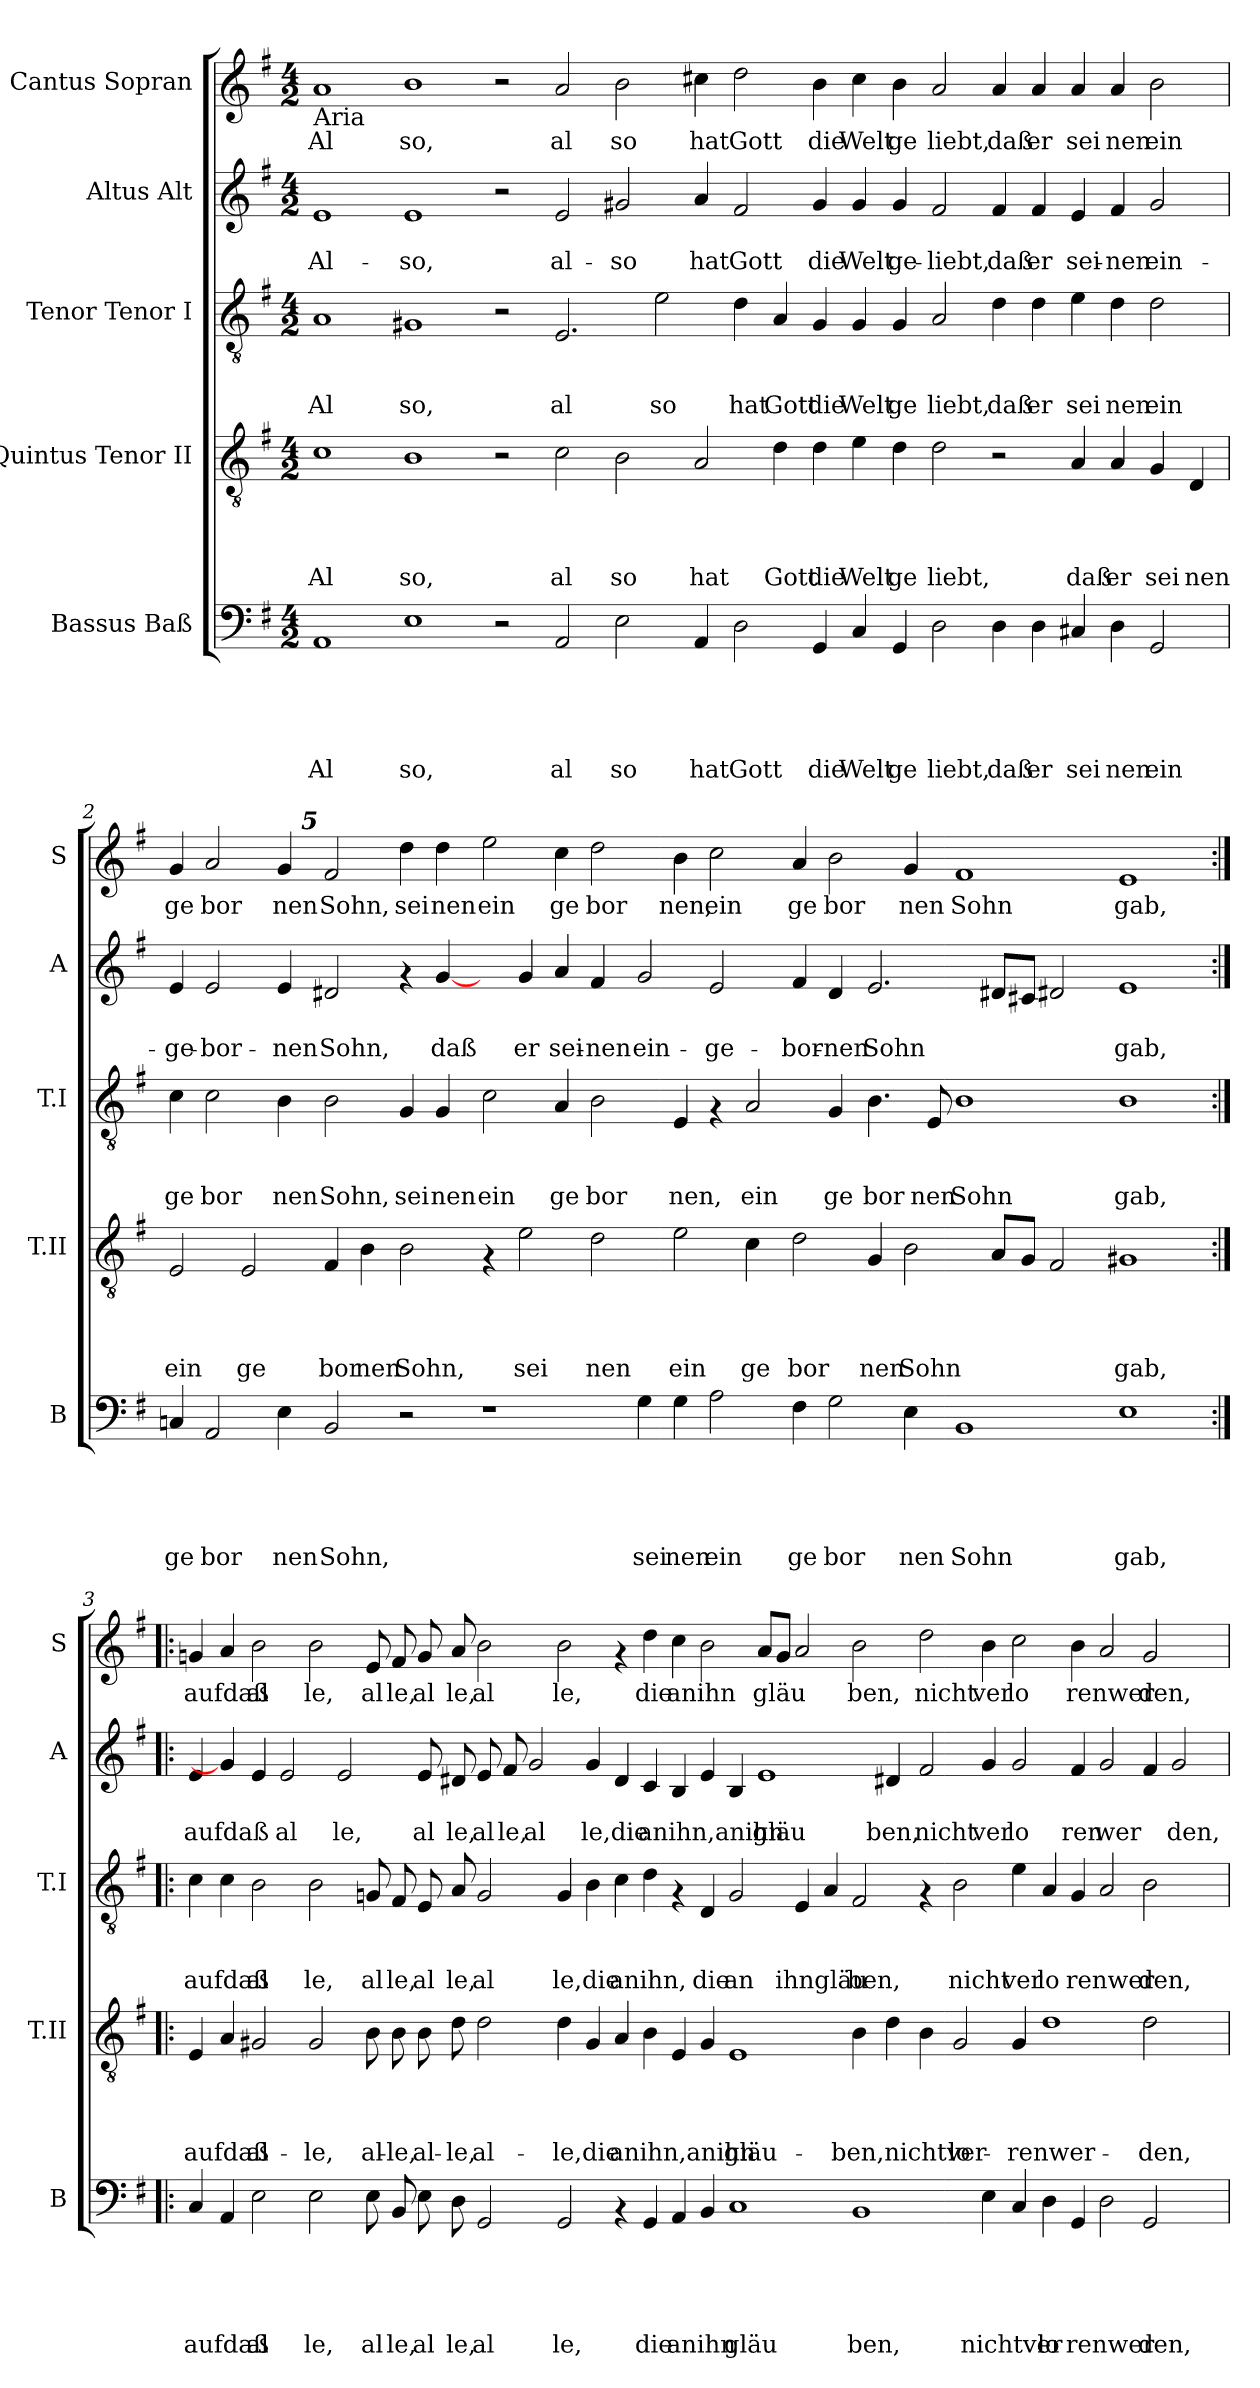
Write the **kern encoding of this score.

**kern	**text	**text	**text	**text	**text	**kern	**text	**text	**text	**text	**kern	**text	**text	**text	**kern	**text	**text	**kern	**text
*part5	*part5	*part5	*part5	*part5	*part5	*part4	*part4	*part4	*part4	*part4	*part3	*part3	*part3	*part3	*part2	*part2	*part2	*part1	*part1
*staff5	*staff5	*staff5	*staff5	*staff5	*staff5	*staff4	*staff4	*staff4	*staff4	*staff4	*staff3	*staff3	*staff3	*staff3	*staff2	*staff2	*staff2	*staff1	*staff1
*I"Bassus Baß	*	*	*	*	*	*I"Quintus Tenor II	*	*	*	*	*I"Tenor Tenor I	*	*	*	*I"Altus Alt	*	*	*I"Cantus Sopran	*
*I'B	*	*	*	*	*	*I'T.II	*	*	*	*	*I'T.I	*	*	*	*I'A	*	*	*I'S	*
*clefF4	*	*	*	*	*	*clefGv2	*	*	*	*	*clefGv2	*	*	*	*clefG2	*	*	*clefG2	*
*k[f#]	*	*	*	*	*	*k[f#]	*	*	*	*	*k[f#]	*	*	*	*k[f#]	*	*	*k[f#]	*
*G:	*	*	*	*	*	*G:	*	*	*	*	*G:	*	*	*	*G:	*	*	*G:	*
*M4/2	*	*	*	*	*	*M4/2	*	*	*	*	*M4/2	*	*	*	*M4/2	*	*	*M4/2	*
=1	=1	=1	=1	=1	=1	=1	=1	=1	=1	=1	=1	=1	=1	=1	=1	=1	=1	=1	=1
!	!	!	!	!	!	!	!	!	!	!	!	!	!	!	!	!	!	!LO:TX:b:t=Aria	!
!	!	!	!	!	!LO:LY:b	!	!	!	!	!LO:LY:b	!	!	!	!LO:LY:b	!	!	!LO:LY:b	!	!LO:LY:b
1AA	.	.	.	.	Al	1c	.	.	.	Al	1A	.	.	Al	1e	.	Al-	1a	Al
!	!	!	!	!	!LO:LY:b	!	!	!	!	!LO:LY:b	!	!	!	!LO:LY:b	!	!	!LO:LY:b	!	!LO:LY:b
1E	.	.	.	.	so,	1B	.	.	.	so,	1G#X	.	.	so,	1e	.	-so,	1b	so,
2r	.	.	.	.	.	2r	.	.	.	.	2r	.	.	.	2r	.	.	2r	.
!	!	!	!	!	!LO:LY:b	!	!	!	!	!LO:LY:b	!	!	!	!LO:LY:b	!	!	!LO:LY:b	!	!LO:LY:b
2AA/	.	.	.	.	al	2c\	.	.	.	al	2.E/	.	.	al	2e/	.	al-	2a/	al
!	!	!	!	!	!LO:LY:b	!	!	!	!	!LO:LY:b	!	!	!	!	!	!	!LO:LY:b	!	!LO:LY:b
2E\	.	.	.	.	so	2B\	.	.	.	so	.	.	.	.	2g#X/	.	-so	2b\	so
!	!	!	!	!	!	!	!	!	!	!	!	!	!	!LO:LY:b	!	!	!	!	!
.	.	.	.	.	.	.	.	.	.	.	2e\	.	.	so	.	.	.	.	.
!	!	!	!	!	!LO:LY:b	!	!	!	!	!LO:LY:b	!	!	!	!	!	!	!LO:LY:b	!	!LO:LY:b
4AA/	.	.	.	.	hat	2A/	.	.	.	hat	.	.	.	.	4a/	.	hat	4cc#X\	hat
!	!	!	!	!	!LO:LY:b	!	!	!	!	!	!	!	!	!LO:LY:b	!	!	!LO:LY:b	!	!LO:LY:b
2D\	.	.	.	.	Gott	.	.	.	.	.	4d\	.	.	hat	2f#/	.	Gott	2dd\	Gott
!	!	!	!	!	!	!	!	!	!	!LO:LY:b	!	!	!	!LO:LY:b	!	!	!	!	!
.	.	.	.	.	.	4d\	.	.	.	Gott	4A/	.	.	Gott	.	.	.	.	.
!	!	!	!	!	!LO:LY:b	!	!	!	!	!LO:LY:b	!	!	!	!LO:LY:b	!	!	!LO:LY:b	!	!LO:LY:b
4GG/	.	.	.	.	die	4d\	.	.	.	die	4G#/	.	.	die	4g#/	.	die	4b\	die
!	!	!	!	!	!LO:LY:b	!	!	!	!	!LO:LY:b	!	!	!	!LO:LY:b	!	!	!LO:LY:b	!	!LO:LY:b
4C/	.	.	.	.	Welt	4e\	.	.	.	Welt	4G#/	.	.	Welt	4g#/	.	Welt	4cc#\	Welt
!	!	!	!	!	!LO:LY:b	!	!	!	!	!LO:LY:b	!	!	!	!LO:LY:b	!	!	!LO:LY:b	!	!LO:LY:b
4GG/	.	.	.	.	ge	4d\	.	.	.	ge	4G#/	.	.	ge	4g#/	.	ge-	4b\	ge
!	!	!	!	!	!LO:LY:b	!	!	!	!	!LO:LY:b	!	!	!	!LO:LY:b	!	!	!LO:LY:b	!	!LO:LY:b
2D\	.	.	.	.	liebt,	2d\	.	.	.	liebt,	2A/	.	.	liebt,	2f#/	.	-liebt,	2a/	liebt,
!	!	!	!	!	!LO:LY:b	!	!	!	!	!	!	!	!	!LO:LY:b	!	!	!LO:LY:b	!	!LO:LY:b
4D\	.	.	.	.	daß	2r	.	.	.	.	4d\	.	.	daß	4f#/	.	daß	4a/	daß
!	!	!	!	!	!LO:LY:b	!	!	!	!	!	!	!	!	!LO:LY:b	!	!	!LO:LY:b	!	!LO:LY:b
4D\	.	.	.	.	er	.	.	.	.	.	4d\	.	.	er	4f#/	.	er	4a/	er
!	!	!	!	!	!LO:LY:b	!	!	!	!	!LO:LY:b	!	!	!	!LO:LY:b	!	!	!LO:LY:b	!	!LO:LY:b
4C#X/	.	.	.	.	sei	4A/	.	.	.	daß	4e\	.	.	sei	4e/	.	sei-	4a/	sei
!	!	!	!	!	!LO:LY:b	!	!	!	!	!LO:LY:b	!	!	!	!LO:LY:b	!	!	!LO:LY:b	!	!LO:LY:b
4D\	.	.	.	.	nen	4A/	.	.	.	er	4d\	.	.	nen	4f#/	.	-nen	4a/	nen
!	!	!	!	!	!LO:LY:b	!	!	!	!	!LO:LY:b	!	!	!	!LO:LY:b	!	!	!LO:LY:b	!	!LO:LY:b
2GG/	.	.	.	.	ein	4G/	.	.	.	sei	2d\	.	.	ein	2g#/	.	ein-	2b\	ein
!	!	!	!	!	!	!	!	!	!	!LO:LY:b	!	!	!	!	!	!	!	!	!
.	.	.	.	.	.	4D/	.	.	.	nen	.	.	.	.	.	.	.	.	.
!!LO:LB:g=z
=2	=2	=2	=2	=2	=2	=2	=2	=2	=2	=2	=2	=2	=2	=2	=2	=2	=2	=2	=2
!	!	!	!	!	!LO:LY:b	!	!	!	!	!LO:LY:b	!	!	!	!LO:LY:b	!	!	!LO:LY:b	!	!LO:LY:b
*	*	*	*	*	*	*	*	*	*	*	*	*	*	*	*	*	*	*^	*
4Cn/	.	.	.	.	ge	2E/	.	.	.	ein	4c\	.	.	ge	4e/	.	-ge-	4g/	2..ryy	ge
!	!	!	!	!	!LO:LY:b	!	!	!	!	!	!	!	!	!LO:LY:b	!	!	!LO:LY:b	!	!	!LO:LY:b
2AA/	.	.	.	.	bor	.	.	.	.	.	2c\	.	.	bor	2e/	.	-bor-	2a/	.	bor
!	!	!	!	!	!	!	!	!	!	!LO:LY:b	!	!	!	!	!	!	!	!	!	!
.	.	.	.	.	.	2E/	.	.	.	ge	.	.	.	.	.	.	.	.	.	.
!	!	!	!	!	!LO:LY:b	!	!	!	!	!	!	!	!	!LO:LY:b	!	!	!LO:LY:b	!	!	!LO:LY:b
4E\	.	.	.	.	nen	.	.	.	.	.	4B\	.	.	nen	4e/	.	-nen	4g/	.	nen
!	!	!	!	!	!	!	!	!	!	!	!	!	!	!	!	!	!	!	!LO:TX:a:Bi:t=5	!
.	.	.	.	.	.	.	.	.	.	.	.	.	.	.	.	.	.	.	1ryy	.
!	!	!	!	!	!LO:LY:b	!	!	!	!	!LO:LY:b	!	!	!	!LO:LY:b	!	!	!LO:LY:b	!	!	!LO:LY:b
2BB/	.	.	.	.	Sohn,	4F#/	.	.	.	bor	2B\	.	.	Sohn,	2d#X/	.	Sohn,	2f#/	.	Sohn,
!	!	!	!	!	!	!	!	!	!	!LO:LY:b	!	!	!	!	!	!	!	!	!	!
.	.	.	.	.	.	4B\	.	.	.	nen	.	.	.	.	.	.	.	.	.	.
!	!	!	!	!	!	!	!	!	!	!LO:LY:b	!	!	!	!LO:LY:b	!	!	!	!	!	!LO:LY:b
2r	.	.	.	.	.	2B\	.	.	.	Sohn,	4G/	.	.	sei	4rf	.	.	4dd\	.	sei
!	!	!	!	!	!	!	!	!	!	!	!	!	!	!LO:LY:b	!	!	!LO:LY:b	!	!	!LO:LY:b
.	.	.	.	.	.	.	.	.	.	.	4G/	.	.	nen	[4g/	.	daß	4dd\	.	nen
.	.	.	.	.	.	.	.	.	.	.	.	.	.	.	.	.	.	.	1ryy	.
!	!	!	!	!	!	!	!	!	!	!	!	!	!	!LO:LY:b	!	!	!	!	!	!LO:LY:b
1r	.	.	.	.	.	4rF	.	.	.	.	2c\	.	.	ein	4ryy	.	.	2ee\	.	ein
!	!	!	!	!	!	!	!	!	!	!LO:LY:b	!	!	!	!	!	!	!LO:LY:b	!	!	!
.	.	.	.	.	.	2e\	.	.	.	sei	.	.	.	.	4g/	.	er	.	.	.
!	!	!	!	!	!	!	!	!	!	!	!	!	!	!LO:LY:b	!	!	!LO:LY:b	!	!	!LO:LY:b
.	.	.	.	.	.	.	.	.	.	.	4A/	.	.	ge	4a/	.	sei-	4cc\	.	ge
!	!	!	!	!	!	!	!	!	!	!LO:LY:b	!	!	!	!LO:LY:b	!	!	!LO:LY:b	!	!	!LO:LY:b
.	.	.	.	.	.	2d\	.	.	.	nen	2B\	.	.	bor	4f#/	.	-nen	2dd\	.	bor
.	.	.	.	.	.	.	.	.	.	.	.	.	.	.	.	.	.	.	1ryy	.
!	!	!	!	!	!LO:LY:b	!	!	!	!	!	!	!	!	!	!	!	!LO:LY:b	!	!	!
4G\	.	.	.	.	sei	.	.	.	.	.	.	.	.	.	2g/	.	ein-	.	.	.
!	!	!	!	!	!LO:LY:b	!	!	!	!	!LO:LY:b	!	!	!	!LO:LY:b	!	!	!	!	!	!LO:LY:b
4G\	.	.	.	.	nen	2e\	.	.	.	ein	4E/	.	.	nen,	.	.	.	4b\	.	nen,
!	!	!	!	!	!LO:LY:b	!	!	!	!	!	!	!	!	!	!	!	!LO:LY:b	!	!	!LO:LY:b
2A\	.	.	.	.	ein	.	.	.	.	.	4rF	.	.	.	2e/	.	-ge-	2cc\	.	ein
!	!	!	!	!	!	!	!	!	!	!LO:LY:b	!	!	!	!LO:LY:b	!	!	!	!	!	!
.	.	.	.	.	.	4c\	.	.	.	ge	2A/	.	.	ein	.	.	.	.	.	.
.	.	.	.	.	.	.	.	.	.	.	.	.	.	.	.	.	.	.	1ryy	.
!	!	!	!	!	!LO:LY:b	!	!	!	!	!LO:LY:b	!	!	!	!	!	!	!LO:LY:b	!	!	!LO:LY:b
4F#\	.	.	.	.	ge	2d\	.	.	.	bor	.	.	.	.	4f#/	.	-bor-	4a/	.	ge
!	!	!	!	!	!LO:LY:b	!	!	!	!	!	!	!	!	!LO:LY:b	!	!	!LO:LY:b	!	!	!LO:LY:b
2G\	.	.	.	.	bor	.	.	.	.	.	4G/	.	.	ge	4d#/	.	-nen	2b\	.	bor
!	!	!	!	!	!	!	!	!	!	!LO:LY:b	!	!	!	!LO:LY:b	!	!	!LO:LY:b	!	!	!
.	.	.	.	.	.	4G/	.	.	.	nen	4.B\	.	.	bor	2.e/	.	Sohn	.	.	.
!	!	!	!	!	!LO:LY:b	!	!	!	!	!LO:LY:b	!	!	!	!	!	!	!	!	!	!LO:LY:b
4E\	.	.	.	.	nen	2B\	.	.	.	Sohn	.	.	.	.	.	.	.	4g/	.	nen
!	!	!	!	!	!	!	!	!	!	!	!	!	!	!LO:LY:b	!	!	!	!	!	!
.	.	.	.	.	.	.	.	.	.	.	8E/	.	.	nen	.	.	.	.	1ryy	.
!	!	!	!	!	!LO:LY:b	!	!	!	!	!	!	!	!	!LO:LY:b	!	!	!	!	!	!LO:LY:b
1BB	.	.	.	.	Sohn	.	.	.	.	.	1B	.	.	Sohn	.	.	.	1f#	.	Sohn
.	.	.	.	.	.	8A/L	.	.	.	.	.	.	.	.	8d#X/L	.	.	.	.	.
.	.	.	.	.	.	8G/J	.	.	.	.	.	.	.	.	8c#X/J	.	.	.	.	.
.	.	.	.	.	.	2F#/	.	.	.	.	.	.	.	.	2d#X/	.	.	.	.	.
.	.	.	.	.	.	.	.	.	.	.	.	.	.	.	.	.	.	.	1ryy	.
!	!	!	!	!	!LO:LY:b	!	!	!	!	!LO:LY:b	!	!	!	!LO:LY:b	!	!	!LO:LY:b	!	!	!LO:LY:b
1E	.	.	.	.	gab,	1G#X	.	.	.	gab,	1B	.	.	gab,	1e	.	gab,	1e	.	gab,
.	.	.	.	.	.	.	.	.	.	.	.	.	.	.	.	.	.	.	8ryy	.
!!LO:PB:g=z
=3:|!|:	=3:|!|:	=3:|!|:	=3:|!|:	=3:|!|:	=3:|!|:	=3:|!|:	=3:|!|:	=3:|!|:	=3:|!|:	=3:|!|:	=3:|!|:	=3:|!|:	=3:|!|:	=3:|!|:	=3:|!|:	=3:|!|:	=3:|!|:	=3:|!|:	=3:|!|:	=3:|!|:
!	!	!	!	!	!LO:LY:b	!	!	!	!	!LO:LY:b	!	!	!	!LO:LY:b	!	!	!LO:LY:b	!	!	!LO:LY:b
*	*	*	*	*	*	*	*	*	*	*	*	*	*	*	*	*	*	*v	*v	*
4C/	.	.	.	.	aufdaß	4E/	.	.	.	aufdaß	4c\	.	.	aufdaß	4e/	.	aufdaß	4gn/	aufdaß
4AA/	.	.	.	.	.	4A/	.	.	.	.	4c\	.	.	.	4g/]	.	.	4a/	.
!	!	!	!	!	!LO:LY:b	!	!	!	!	!LO:LY:b	!	!	!	!LO:LY:b	!	!	!	!	!LO:LY:b
2E\	.	.	.	.	al	2G#X/	.	.	.	al-	2B\	.	.	al	4e/	.	.	2b\	al
!	!	!	!	!	!	!	!	!	!	!	!	!	!	!	!	!	!LO:LY:b	!	!
.	.	.	.	.	.	.	.	.	.	.	.	.	.	.	2e/	.	al	.	.
!	!	!	!	!	!LO:LY:b	!	!	!	!	!LO:LY:b	!	!	!	!LO:LY:b	!	!	!	!	!LO:LY:b
2E\	.	.	.	.	le,	2G#/	.	.	.	-le,	2B\	.	.	le,	.	.	.	2b\	le,
!	!	!	!	!	!	!	!	!	!	!	!	!	!	!	!	!	!LO:LY:b	!	!
.	.	.	.	.	.	.	.	.	.	.	.	.	.	.	2e/	.	le,	.	.
!	!	!	!	!	!LO:LY:b	!	!	!	!	!LO:LY:b	!	!	!	!LO:LY:b	!	!	!	!	!LO:LY:b
8E\	.	.	.	.	al	8B\	.	.	.	al-	8Gn/	.	.	al	.	.	.	8e/	al
!	!	!	!	!	!LO:LY:b	!	!	!	!	!LO:LY:b	!	!	!	!LO:LY:b	!	!	!	!	!LO:LY:b
8BB/	.	.	.	.	le,	8B\	.	.	.	-le,	8F#/	.	.	le,	.	.	.	8f#/	le,
!	!	!	!	!	!LO:LY:b	!	!	!	!	!LO:LY:b	!	!	!	!LO:LY:b	!	!	!LO:LY:b	!	!LO:LY:b
8E\	.	.	.	.	al	8B\	.	.	.	al-	8E/	.	.	al	8e/	.	al	8g/	al
!	!	!	!	!	!LO:LY:b	!	!	!	!	!LO:LY:b	!	!	!	!LO:LY:b	!	!	!LO:LY:b	!	!LO:LY:b
8D\	.	.	.	.	le,	8d\	.	.	.	-le,	8A/	.	.	le,	8d#X/	.	le,	8a/	le,
!	!	!	!	!	!LO:LY:b	!	!	!	!	!LO:LY:b	!	!	!	!LO:LY:b	!	!	!LO:LY:b	!	!LO:LY:b
2GG/	.	.	.	.	al	2d\	.	.	.	al-	2G/	.	.	al	8e/	.	al	2b\	al
!	!	!	!	!	!	!	!	!	!	!	!	!	!	!	!	!	!LO:LY:b	!	!
.	.	.	.	.	.	.	.	.	.	.	.	.	.	.	8f#/	.	le,	.	.
!	!	!	!	!	!	!	!	!	!	!	!	!	!	!	!	!	!LO:LY:b	!	!
.	.	.	.	.	.	.	.	.	.	.	.	.	.	.	2g/	.	al	.	.
!	!	!	!	!	!LO:LY:b	!	!	!	!	!LO:LY:b	!	!	!	!LO:LY:b	!	!	!	!	!LO:LY:b
2GG/	.	.	.	.	le,	4d\	.	.	.	-le,die	4G/	.	.	le,die	.	.	.	2b\	le,
!	!	!	!	!	!	!	!	!	!	!	!	!	!	!	!	!	!LO:LY:b	!	!
.	.	.	.	.	.	4G#/	.	.	.	.	4B\	.	.	.	4g/	.	le,die	.	.
!	!	!	!	!	!	!	!	!	!	!LO:LY:b	!	!	!	!LO:LY:b	!	!	!	!	!
4rAA	.	.	.	.	.	4A/	.	.	.	anihn,anihn	4c\	.	.	anihn,	4d#/	.	.	4rf	.
!	!	!	!	!	!LO:LY:b	!	!	!	!	!	!	!	!	!	!	!	!LO:LY:b	!	!LO:LY:b
4GG/	.	.	.	.	die	4B\	.	.	.	.	4d\	.	.	.	4c/	.	anihn,anihn	4dd\	die
!	!	!	!	!	!LO:LY:b	!	!	!	!	!	!	!	!	!	!	!	!	!	!LO:LY:b
4AA/	.	.	.	.	anihn	4E/	.	.	.	.	4rF	.	.	.	4B/	.	.	4cc\	anihn
!	!	!	!	!	!	!	!	!	!	!	!	!	!	!LO:LY:b	!	!	!	!	!
4BB/	.	.	.	.	.	4G#/	.	.	.	.	4D/	.	.	die	4e/	.	.	2b\	.
!	!	!	!	!	!LO:LY:b	!	!	!	!	!LO:LY:b	!	!	!	!LO:LY:b	!	!	!	!	!
1C	.	.	.	.	gläu	1E	.	.	.	gläu-	2G/	.	.	an	4B/	.	.	.	.
!	!	!	!	!	!	!	!	!	!	!	!	!	!	!	!	!	!LO:LY:b	!	!LO:LY:b
.	.	.	.	.	.	.	.	.	.	.	.	.	.	.	1e	.	gläu	8a/L	gläu
.	.	.	.	.	.	.	.	.	.	.	.	.	.	.	.	.	.	8g/J	.
!	!	!	!	!	!	!	!	!	!	!	!	!	!	!LO:LY:b	!	!	!	!	!
.	.	.	.	.	.	.	.	.	.	.	4E/	.	.	ihngläu	.	.	.	2a/	.
.	.	.	.	.	.	.	.	.	.	.	4A/	.	.	.	.	.	.	.	.
!	!	!	!	!	!LO:LY:b	!	!	!	!	!LO:LY:b	!	!	!	!LO:LY:b	!	!	!	!	!LO:LY:b
1BB	.	.	.	.	ben,	4B\	.	.	.	-ben,nichtver-	2F#/	.	.	ben,	.	.	.	2b\	ben,
!	!	!	!	!	!	!	!	!	!	!	!	!	!	!	!	!	!LO:LY:b	!	!
.	.	.	.	.	.	4d\	.	.	.	.	.	.	.	.	4d#X/	.	ben,	.	.
!	!	!	!	!	!	!	!	!	!	!	!	!	!	!	!	!	!LO:LY:b	!	!LO:LY:b
.	.	.	.	.	.	4B\	.	.	.	.	4rF	.	.	.	2f#/	.	nicht	2dd\	nicht
!	!	!	!	!	!	!	!	!	!	!LO:LY:b	!	!	!	!LO:LY:b	!	!	!	!	!
.	.	.	.	.	.	2G#/	.	.	.	-lo-	2B\	.	.	nicht	.	.	.	.	.
!	!	!	!	!	!LO:LY:b	!	!	!	!	!	!	!	!	!	!	!	!LO:LY:b	!	!LO:LY:b
4E\	.	.	.	.	nichtver	.	.	.	.	.	.	.	.	.	4g/	.	ver	4b\	ver
!	!	!	!	!	!	!	!	!	!	!LO:LY:b	!	!	!	!LO:LY:b	!	!	!LO:LY:b	!	!LO:LY:b
4C/	.	.	.	.	.	4G#/	.	.	.	-renwer-	4e\	.	.	ver	2g/	.	lo	2cc\	lo
!	!	!	!	!	!LO:LY:b	!	!	!	!	!	!	!	!	!LO:LY:b	!	!	!	!	!
4D\	.	.	.	.	lo	1d	.	.	.	.	4A/	.	.	lo	.	.	.	.	.
!	!	!	!	!	!LO:LY:b	!	!	!	!	!	!	!	!	!LO:LY:b	!	!	!LO:LY:b	!	!LO:LY:b
4GG/	.	.	.	.	renwer	.	.	.	.	.	4G/	.	.	renwer	4f#/	.	ren	4b\	renwer
!	!	!	!	!	!	!	!	!	!	!	!	!	!	!	!	!	!LO:LY:b	!	!
2D\	.	.	.	.	.	.	.	.	.	.	2A/	.	.	.	2g/	.	wer	2a/	.
!	!	!	!	!	!LO:LY:b	!	!	!	!	!LO:LY:b	!	!	!	!LO:LY:b	!	!	!	!	!LO:LY:b
2GG/	.	.	.	.	den,	2d\	.	.	.	-den,	2B\	.	.	den,	4f#/	.	.	2g/	den,
!	!	!	!	!	!	!	!	!	!	!	!	!	!	!	!	!	!LO:LY:b	!	!
.	.	.	.	.	.	.	.	.	.	.	.	.	.	.	2g/	.	den,	.	.
4ryy	.	.	.	.	.	4ryy	.	.	.	.	4ryy	.	.	.	.	.	.	4ryy	.
=	=	=	=	=	=	=	=	=	=	=	=	=	=	=	=	=	=	=	=
*-	*-	*-	*-	*-	*-	*-	*-	*-	*-	*-	*-	*-	*-	*-	*-	*-	*-	*-	*-
